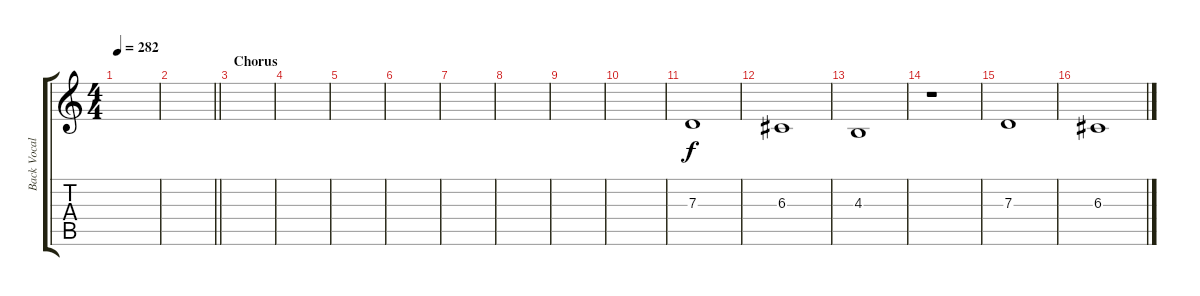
\track ("Back Vocals" "Back Vocal") {instrument tenorsax}
\staff {score tabs}
\tuning (E4 B3 G3 D3 A2 E2) {hide}
\ts (4 4)
\tempo 282
\clef g2
\ks c
|
\barLineRight lightlight
|
\section ("" "Chorus")
|
|
|
|
|
|
|
|
7.3.1 |
6.3.1 |
4.3.1 |
r.1 |
7.3.1 |
6.3.1
